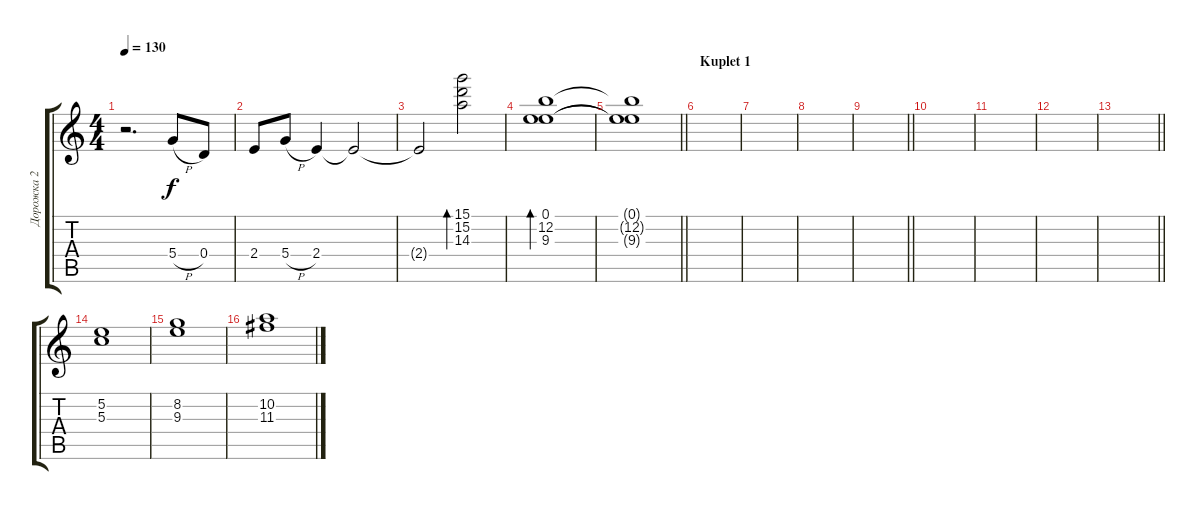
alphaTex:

\track ("Дорожка 2" "Дорожка 2") {instrument acousticguitarsteel}
\staff {score tabs}
\tuning (E4 B3 G3 D3 A2 E2) {hide}
\ts (4 4)
\tempo 130
\clef g2
\ks c
r.2{d dy f} 5.4{h}.8 0.4.8 |
2.4.8 5.4{h}.8 2.4.4 2.4{t}.2 |
2.4{t}.2 (15.1 15.2 14.3).2{bd 60} |
(0.1 12.2 9.3).1{bd 60} |
\barLineRight lightlight
(0.1{t} 12.2{t} 9.3{t}).1 |
\section ("" "Kuplet 1")
|
|
|
\barLineRight lightlight
|
|
|
|
\barLineRight lightlight
|
(5.2 5.3).1 |
(8.2 9.3).1 |
(10.2 11.3).1
